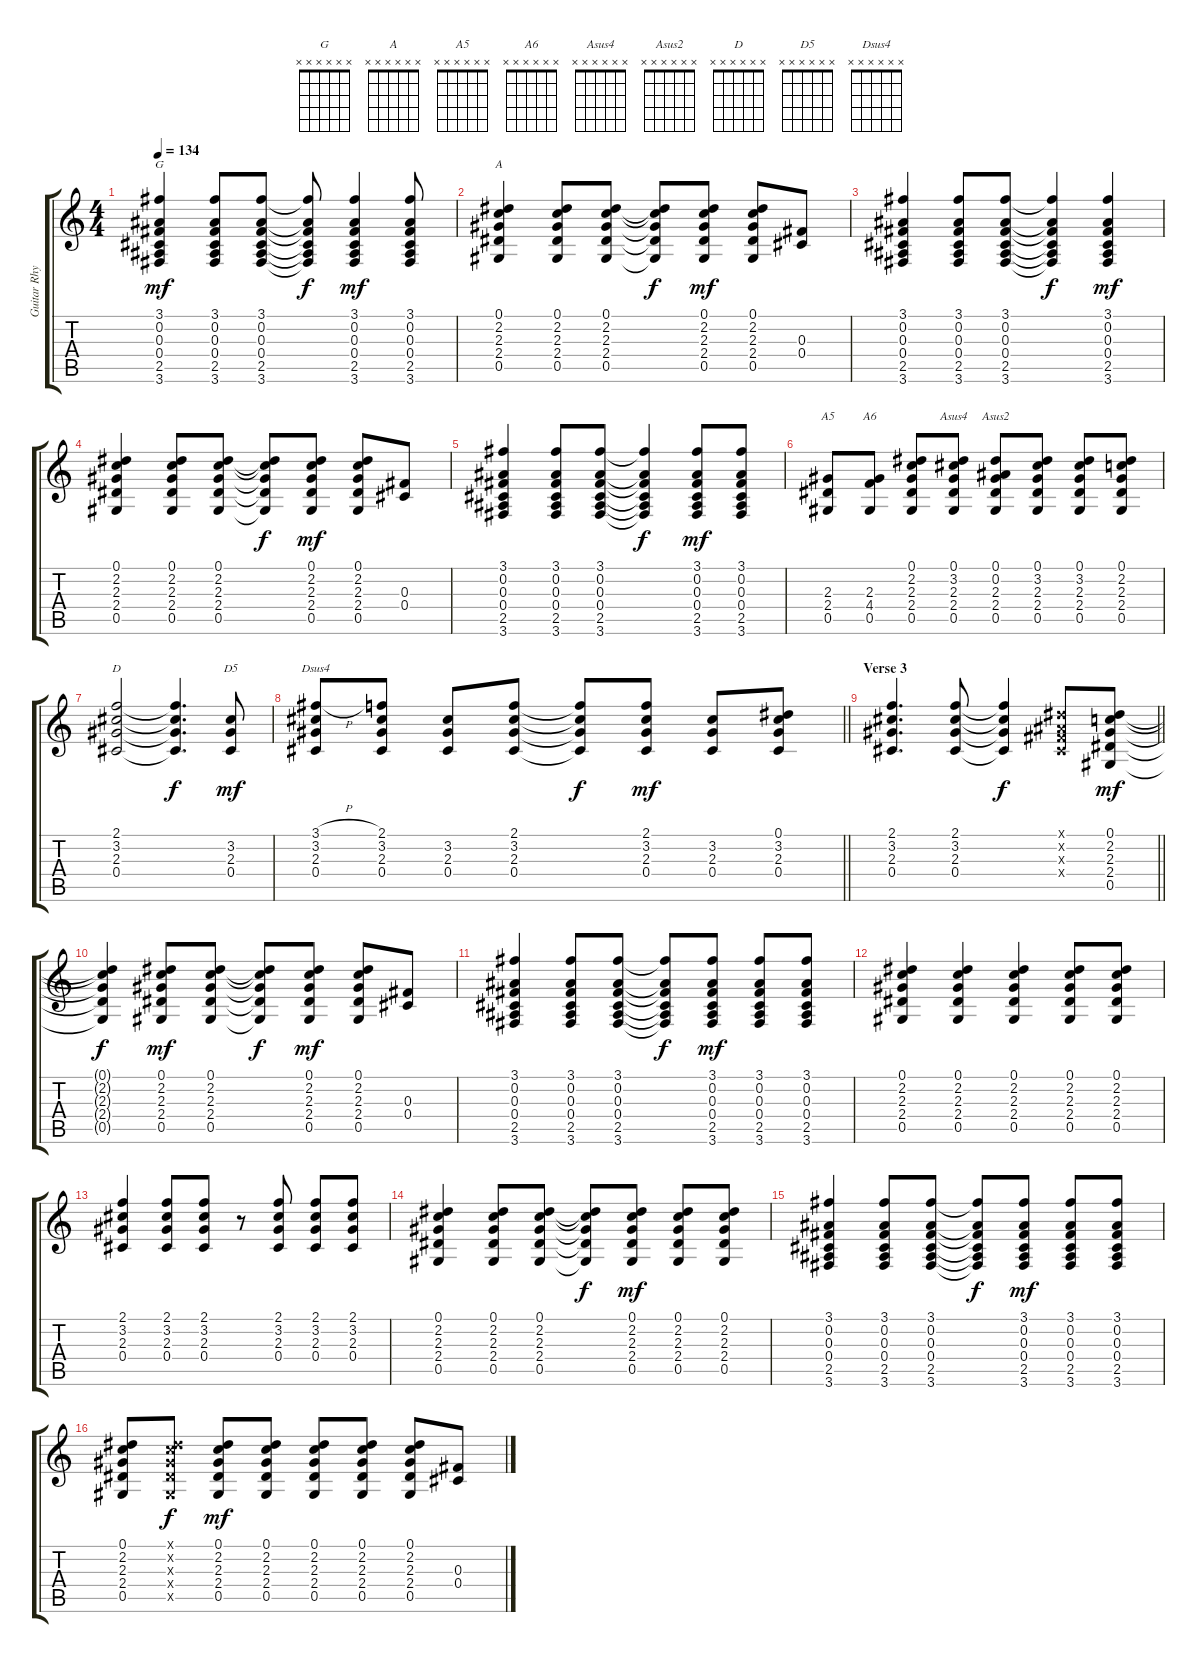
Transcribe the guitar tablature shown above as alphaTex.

\track ("Guitar Rhythm (Izzy Stradlin)" "Guitar Rhy") {instrument acousticguitarsteel}
\staff {score tabs}
\tuning (Eb4 Bb3 Gb3 Db3 Ab2 Eb2) {hide}
\chord ("G" x x x x x x)
\chord ("A" x x x x x x)
\chord ("A5" x x x x x x)
\chord ("A6" x x x x x x)
\chord ("Asus4" x x x x x x)
\chord ("Asus2" x x x x x x)
\chord ("D" x x x x x x)
\chord ("D5" x x x x x x)
\chord ("Dsus4" x x x x x x)
\ts (4 4)
\tempo 134
\clef g2
\ks c
(3.1 0.2 0.3 0.4 2.5 3.6).4{ch "G" dy mf} (3.1 0.2 0.3 0.4 2.5 3.6).8 (3.1 0.2 0.3 0.4 2.5 3.6).8 (3.1{t} 0.2{t} 0.3{t} 0.4{t} 2.5{t} 3.6{t}).8{dy f} (3.1 0.2 0.3 0.4 2.5 3.6).4{dy mf} (3.1 0.2 0.3 0.4 2.5 3.6).8 |
(0.1 2.2 2.3 2.4 0.5).4{ch "A"} (0.1 2.2 2.3 2.4 0.5).8 (0.1 2.2 2.3 2.4 0.5).8 (0.1{t} 2.2{t} 2.3{t} 2.4{t} 0.5{t}).8{dy f} (0.1 2.2 2.3 2.4 0.5).8{dy mf} (0.1 2.2 2.3 2.4 0.5).8 (0.3 0.4).8 |
(3.1 0.2 0.3 0.4 2.5 3.6).4 (3.1 0.2 0.3 0.4 2.5 3.6).8 (3.1 0.2 0.3 0.4 2.5 3.6).8 (3.1{t} 0.2{t} 0.3{t} 0.4{t} 2.5{t} 3.6{t}).4{dy f} (3.1 0.2 0.3 0.4 2.5 3.6).4{dy mf} |
(0.1 2.2 2.3 2.4 0.5).4 (0.1 2.2 2.3 2.4 0.5).8 (0.1 2.2 2.3 2.4 0.5).8 (0.1{t} 2.2{t} 2.3{t} 2.4{t} 0.5{t}).8{dy f} (0.1 2.2 2.3 2.4 0.5).8{dy mf} (0.1 2.2 2.3 2.4 0.5).8 (0.3 0.4).8 |
(3.1 0.2 0.3 0.4 2.5 3.6).4 (3.1 0.2 0.3 0.4 2.5 3.6).8 (3.1 0.2 0.3 0.4 2.5 3.6).8 (3.1{t} 0.2{t} 0.3{t} 0.4{t} 2.5{t} 3.6{t}).4{dy f} (3.1 0.2 0.3 0.4 2.5 3.6).8{dy mf} (3.1 0.2 0.3 0.4 2.5 3.6).8 |
(2.3 2.4 0.5).8{ch "A5"} (2.3 4.4 0.5).8{ch "A6"} (0.1 2.2 2.3 2.4 0.5).8 (0.1 3.2 2.3 2.4 0.5).8{ch "Asus4"} (0.1 0.2 2.3 2.4 0.5).8{ch "Asus2"} (0.1 3.2 2.3 2.4 0.5).8 (0.1 3.2 2.3 2.4 0.5).8 (0.1 2.2 2.3 2.4 0.5).8 |
(2.1 3.2 2.3 0.4).2{ch "D"} (2.1{t} 3.2{t} 2.3{t} 0.4{t}).4{d dy f} (3.2 2.3 0.4).8{ch "D5" dy mf} |
\barLineRight lightlight
(3.1{h} 3.2 2.3 0.4).8{ch "Dsus4"} (2.1 3.2 2.3 0.4).8 (3.2 2.3 0.4).8 (2.1 3.2 2.3 0.4).8 (2.1{t} 3.2{t} 2.3{t} 0.4{t}).8{dy f} (2.1 3.2 2.3 0.4).8{dy mf} (3.2 2.3 0.4).8 (0.1 3.2 2.3 0.4).8 |
\section ("" "Verse 3")
\barLineRight lightlight
(2.1 3.2 2.3 0.4).4{d} (2.1 3.2 2.3 0.4).8 (2.1{t} 3.2{t} 2.3{t} 0.4{t}).4{dy f} (0.1{x} 0.2{x} 0.3{x} 0.4{x}).8 (0.1 2.2 2.3 2.4 0.5).8{dy mf} |
(0.1{t} 2.2{t} 2.3{t} 2.4{t} 0.5{t}).4{dy f} (0.1 2.2 2.3 2.4 0.5).8{dy mf} (0.1 2.2 2.3 2.4 0.5).8 (0.1{t} 2.2{t} 2.3{t} 2.4{t} 0.5{t}).8{dy f} (0.1 2.2 2.3 2.4 0.5).8{dy mf} (0.1 2.2 2.3 2.4 0.5).8 (0.3 0.4).8 |
(3.1 0.2 0.3 0.4 2.5 3.6).4 (3.1 0.2 0.3 0.4 2.5 3.6).8 (3.1 0.2 0.3 0.4 2.5 3.6).8 (3.1{t} 0.2{t} 0.3{t} 0.4{t} 2.5{t} 3.6{t}).8{dy f} (3.1 0.2 0.3 0.4 2.5 3.6).8{dy mf} (3.1 0.2 0.3 0.4 2.5 3.6).8 (3.1 0.2 0.3 0.4 2.5 3.6).8 |
(0.1 2.2 2.3 2.4 0.5).4 (0.1 2.2 2.3 2.4 0.5).4 (0.1 2.2 2.3 2.4 0.5).4 (0.1 2.2 2.3 2.4 0.5).8 (0.1 2.2 2.3 2.4 0.5).8 |
(2.1 3.2 2.3 0.4).4 (2.1 3.2 2.3 0.4).8 (2.1 3.2 2.3 0.4).8 r.8 (2.1 3.2 2.3 0.4).8 (2.1 3.2 2.3 0.4).8 (2.1 3.2 2.3 0.4).8 |
(0.1 2.2 2.3 2.4 0.5).4 (0.1 2.2 2.3 2.4 0.5).8 (0.1 2.2 2.3 2.4 0.5).8 (0.1{t} 2.2{t} 2.3{t} 2.4{t} 0.5{t}).8{dy f} (0.1 2.2 2.3 2.4 0.5).8{dy mf} (0.1 2.2 2.3 2.4 0.5).8 (0.1 2.2 2.3 2.4 0.5).8 |
(3.1 0.2 0.3 0.4 2.5 3.6).4 (3.1 0.2 0.3 0.4 2.5 3.6).8 (3.1 0.2 0.3 0.4 2.5 3.6).8 (3.1{t} 0.2{t} 0.3{t} 0.4{t} 2.5{t} 3.6{t}).8{dy f} (3.1 0.2 0.3 0.4 2.5 3.6).8{dy mf} (3.1 0.2 0.3 0.4 2.5 3.6).8 (3.1 0.2 0.3 0.4 2.5 3.6).8 |
(0.1 2.2 2.3 2.4 0.5).8 (0.1{x} 2.2{x} 2.3{x} 2.4{x} 0.5{x}).8{dy f} (0.1 2.2 2.3 2.4 0.5).8{dy mf} (0.1 2.2 2.3 2.4 0.5).8 (0.1 2.2 2.3 2.4 0.5).8 (0.1 2.2 2.3 2.4 0.5).8 (0.1 2.2 2.3 2.4 0.5).8 (0.3 0.4).8
